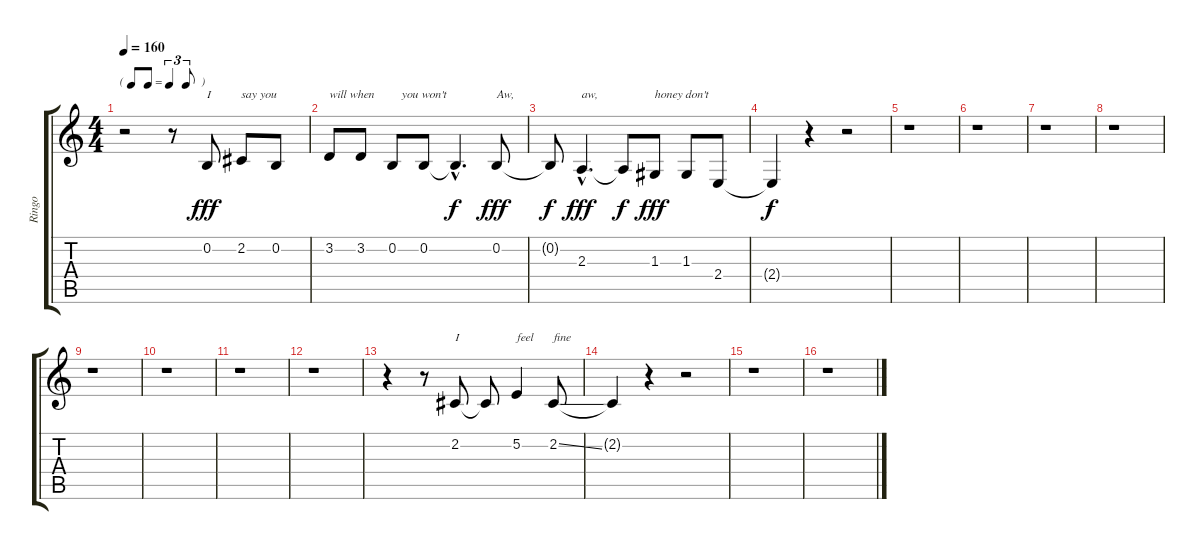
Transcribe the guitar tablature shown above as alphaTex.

\track ("Ringo" "Ringo") {instrument altosax}
\staff {score tabs}
\tuning (E4 B3 G3 D3 A2 E2) {hide}
\ts (4 4)
\tf triplet8th
\tempo 160
\clef g2
\ks c
r.2{dy f} r.8 0.2.8{txt "I " dy fff} 2.2.8{txt "say you"} 0.2.8 |
3.2.8{txt "will when"} 3.2.8 0.2.8{txt "   you won't"} 0.2.8 0.2{hac t}.4{d dy f} 0.2.8{txt "Aw," dy fff} |
0.2{t}.8{dy f} 2.3{hac}.4{d txt "aw," dy fff} 2.3{t}.8{dy f} 1.3.8{txt "honey don't" dy fff} 1.3.8 2.4.8 |
2.4{t}.4{dy f} r.4 r.2 |
r.1 |
r.1 |
r.1 |
r.1 |
r.1 |
r.1 |
r.1 |
r.1 |
r.4 r.8 2.2.8{txt "I"} 2.2{t}.8 5.2.4{txt "feel"} 2.2{ss}.8{txt "fine"} |
2.2{t}.4 r.4 r.2 |
r.1 |
r.1
